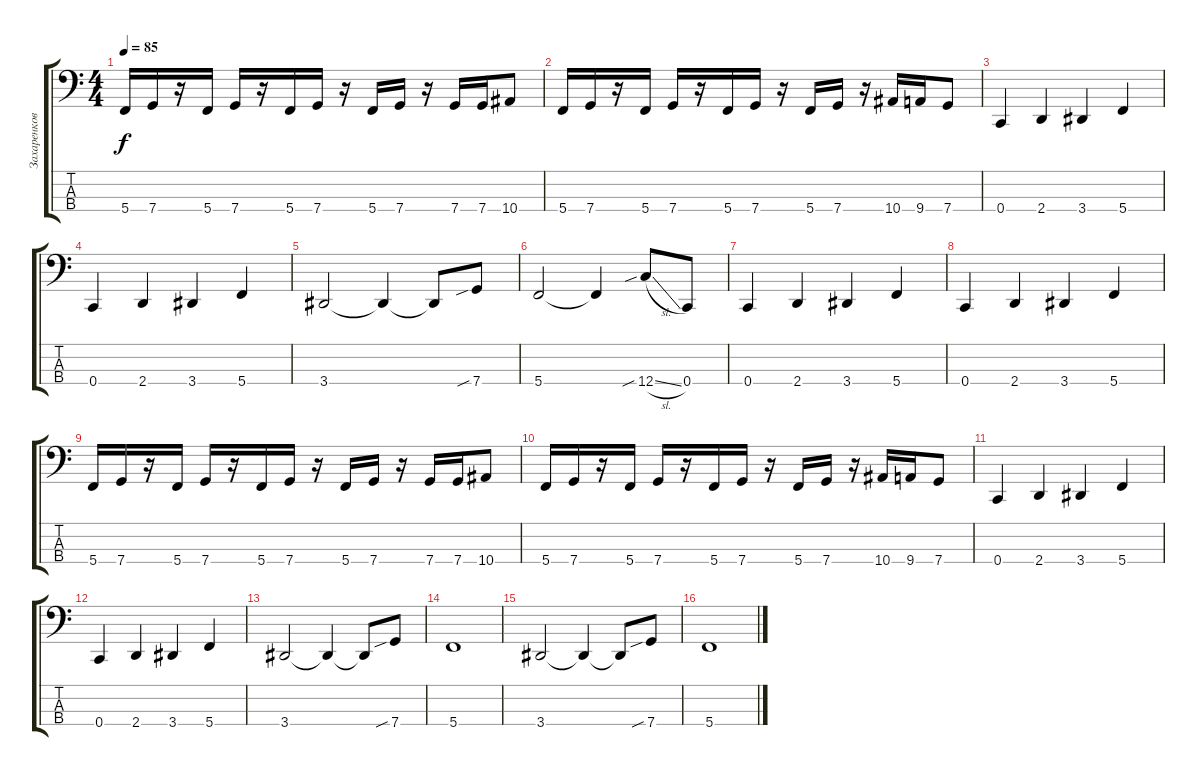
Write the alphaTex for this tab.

\track ("Захаренков" "Захаренков") {instrument electricbasspick}
\staff {score tabs}
\tuning (F2 C2 G1 C1) {hide}
\ts (4 4)
\tempo 85
\clef f4
\ks c
5.4.16{dy f} 7.4.16 r.16 5.4.16 7.4.16 r.16 5.4.16 7.4.16 r.16 5.4.16 7.4.16 r.16 7.4.16 7.4.16 10.4.8 |
5.4.16 7.4.16 r.16 5.4.16 7.4.16 r.16 5.4.16 7.4.16 r.16 5.4.16 7.4.16 r.16 10.4.16 9.4.16 7.4.8 |
0.4.4 2.4.4 3.4.4 5.4.4 |
0.4.4 2.4.4 3.4.4 5.4.4 |
3.4.2 3.4{t}.4 3.4{t}.8 7.4{sib}.8 |
5.4.2 5.4{t}.4 12.4{sib sl}.8 0.4.8 |
0.4.4 2.4.4 3.4.4 5.4.4 |
0.4.4 2.4.4 3.4.4 5.4.4 |
5.4.16 7.4.16 r.16 5.4.16 7.4.16 r.16 5.4.16 7.4.16 r.16 5.4.16 7.4.16 r.16 7.4.16 7.4.16 10.4.8 |
5.4.16 7.4.16 r.16 5.4.16 7.4.16 r.16 5.4.16 7.4.16 r.16 5.4.16 7.4.16 r.16 10.4.16 9.4.16 7.4.8 |
0.4.4 2.4.4 3.4.4 5.4.4 |
0.4.4 2.4.4 3.4.4 5.4.4 |
3.4.2 3.4{t}.4 3.4{t}.8 7.4{sib}.8 |
5.4.1 |
3.4.2 3.4{t}.4 3.4{t}.8 7.4{sib}.8 |
5.4.1
